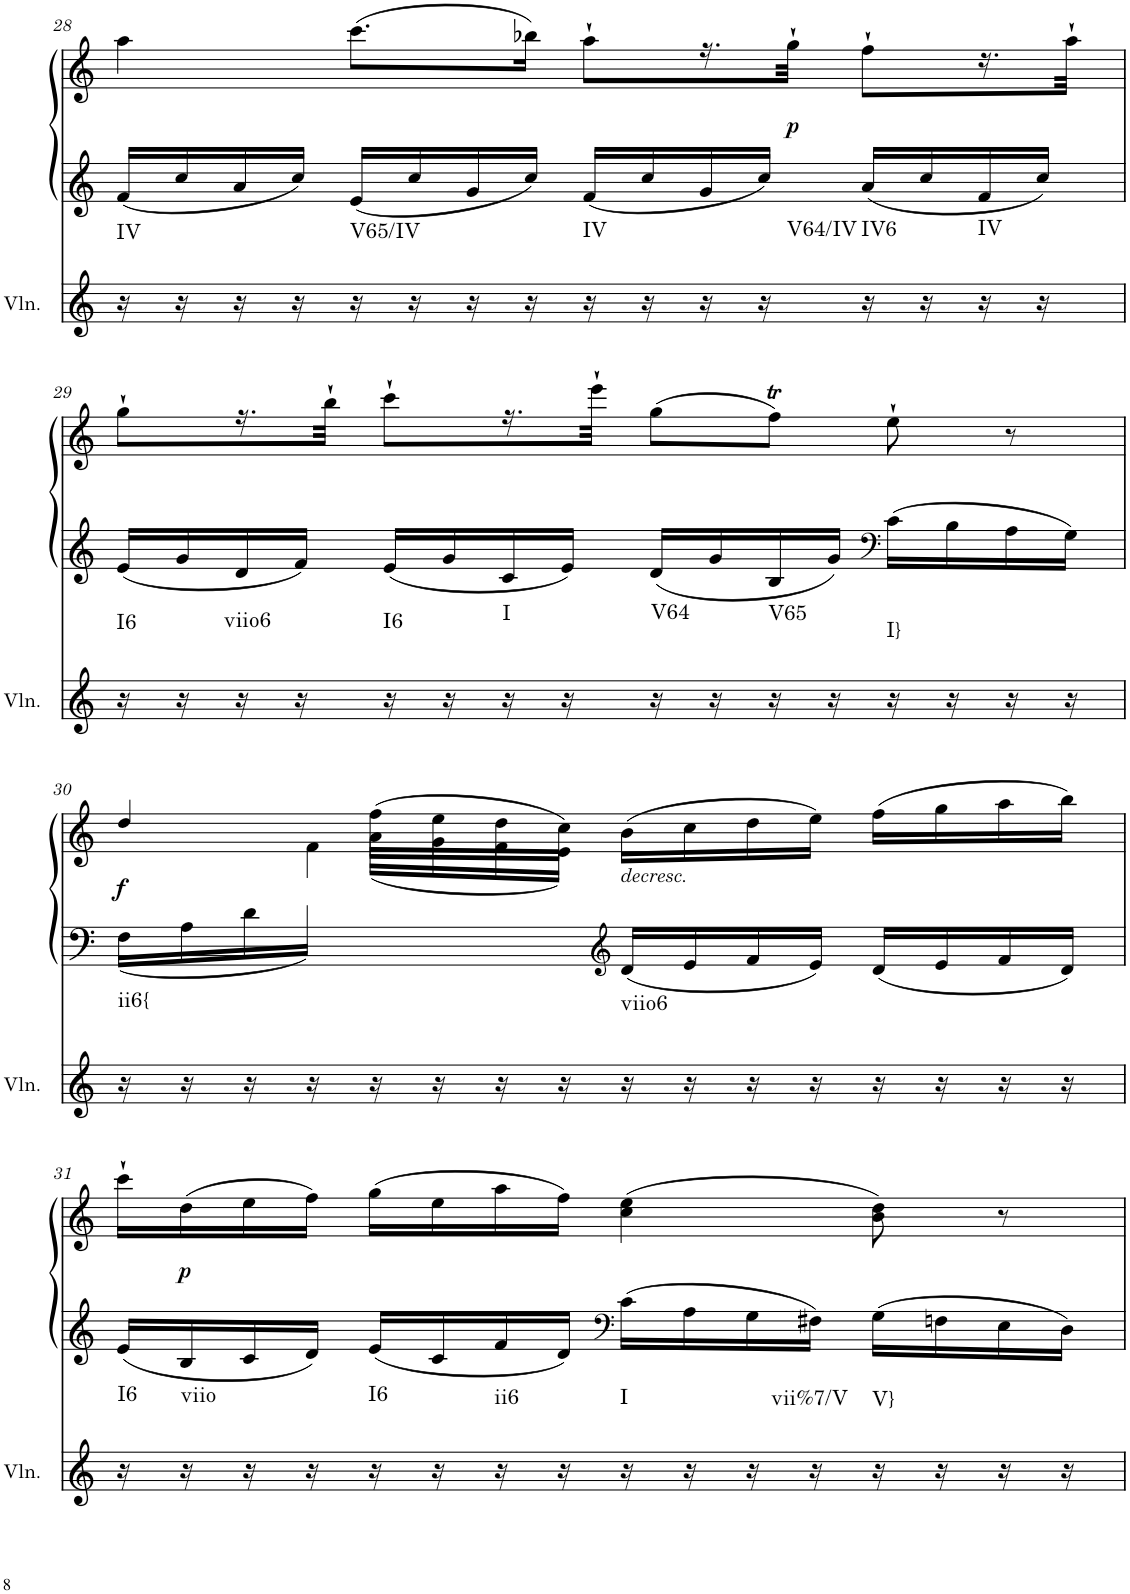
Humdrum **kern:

**kern	**harte	**kern	**kern	**dynam
*part2	*part2	*part1	*part1	*part1
*staff3	*	*staff2	*staff1	*staff1/2
*I"Violin	*	*I"Klavier linke Hand	*	*
*I'Vln.	*	*	*	*
!!LO:PB:g=z
*clefG2	*	*clefG2	*clefG2	*
*k[]	*	*k[]	*k[]	*
*M4/4	*	*M4/4	*M4/4	*
*met(c)	*	*met(c)	*met(c)	*
=28	=28	=28	=28	=28
!	!LO:H:kt=IV	!	!	!
16r	N	16f/LL	4aa\	.
16r	.	16cc/	.	.
16r	.	16a/	.	.
16r	.	16cc/JJ	.	.
!	!LO:H:kt=V65/IV	!	!	!
16r	N	16e/LL	(8.ccc\L	.
16r	.	16cc/	.	.
16r	.	16g/	.	.
16r	.	16cc/JJ	16bb-X\Jk)	.
!	!LO:H:kt=IV	!	!	!
16r	N	16f/LL	8aa`\L	.
16r	.	16cc/	.	.
16r	.	16g/	16.r	.
!	!LO:H:kt=V64/IV	!	!	!
16r	N	16cc/JJ	.	.
!	!	!	!	!LO:DY:b
.	.	.	32gg`\JJk	p
!	!LO:H:kt=IV6	!	!	!
16r	N	16a/LL	8ff`\L	.
16r	.	16cc/	.	.
!	!LO:H:kt=IV	!	!	!
16r	N	16f/	16.r	.
16r	.	16cc/JJ	.	.
.	.	.	32aa`\JJk	.
!!LO:LB:g=z
=29	=29	=29	=29	=29
!	!LO:H:kt=I6	!	!	!
16r	N	16e/LL	8gg`\L	.
16r	.	16g/	.	.
!	!LO:H:kt=viio6	!	!	!
16r	N	16d/	16.r	.
16r	.	16f/JJ	.	.
.	.	.	32bb`\JJk	.
!	!LO:H:kt=I6	!	!	!
16r	N	16e/LL	8ccc`\L	.
16r	.	16g/	.	.
!	!LO:H:kt=I	!	!	!
16r	N	16c/	16.r	.
16r	.	16e/JJ	.	.
.	.	.	32eee`\JJk	.
!	!LO:H:kt=V64	!	!	!
16r	N	16d/LL	(8gg\L	.
16r	.	16g/	.	.
!	!LO:H:kt=V65	!	!	!
16r	N	16B/	8ffT\J)	.
16r	.	16g/JJ	.	.
*	*	*clefF4	*	*
!	!LO:H:kt=I}	!	!	!
16r	N	16c\LL	8ee`\	.
16r	.	16B\	.	.
16r	.	16A\	8r	.
16r	.	16G\JJ	.	.
!!LO:LB:g=z
=30	=30	=30	=30	=30
*	*	*	*^	*
*	*	*	*	*^	*
!	!LO:H:kt=ii6{	!	!	!	!	!LO:DY:b
16r	N	16F\LL	4dd/	8.ryy	4ryy	f
16r	.	16A\	.	.	.	.
16r	.	16d\	.	.	.	.
16r	.	16f\JJ	.	16f\	.	.
16r	.	4ryy	(16ff\LL	2.ryy	(<16a\LL	.
16r	.	.	16ee\	.	16g\	.
16r	.	.	16dd\	.	16f\	.
16r	.	.	16cc\JJ)	.	16e\JJ)	.
*	*	*clefG2	*	*	*	*
!	!LO:H:kt=viio6	!	!LO:TX:b:i:t=decresc.	!	!	!
16r	N	16d/LL	(>16b\LL	.	2ryy	.
16r	.	16e/	16cc\	.	.	.
16r	.	16f/	16dd\	.	.	.
16r	.	16e/JJ	16ee\JJ)	.	.	.
16r	.	16d/LL	(>16ff\LL	.	.	.
16r	.	16e/	16gg\	.	.	.
16r	.	16f/	16aa\	.	.	.
16r	.	16d/JJ	16bb\JJ)	.	.	.
*	*	*	*v	*v	*v	*
!!LO:LB:g=z
=31	=31	=31	=31	=31
!	!LO:H:kt=I6	!	!	!
16r	N	16e/LL	16ccc`\LL	.
!	!LO:H:kt=viio	!	!	!LO:DY:b
16r	N	16B/	(16dd\	p
16r	.	16c/	16ee\	.
16r	.	16d/JJ	16ff\JJ)	.
!	!LO:H:kt=I6	!	!	!
16r	N	16e/LL	(16gg\LL	.
16r	.	16c/	16ee\	.
!	!LO:H:kt=ii6	!	!	!
16r	N	16f/	16aa\	.
16r	.	16d/JJ	16ff\JJ)	.
*	*	*clefF4	*	*
!	!LO:H:kt=I	!	!	!
16r	N	16c\LL	(4cc\ 4ee\	.
16r	.	16A\	.	.
16r	.	16G\	.	.
!	!LO:H:kt=vii%7/V	!	!	!
16r	N	16F#X\JJ	.	.
!	!LO:H:kt=V}	!	!	!
16r	N	16G\LL	8b\ 8dd\)	.
16r	.	16Fn\	.	.
16r	.	16E\	8r	.
16r	.	16D\JJ	.	.
=	=	=	=	=
*-	*-	*-	*-	*-
